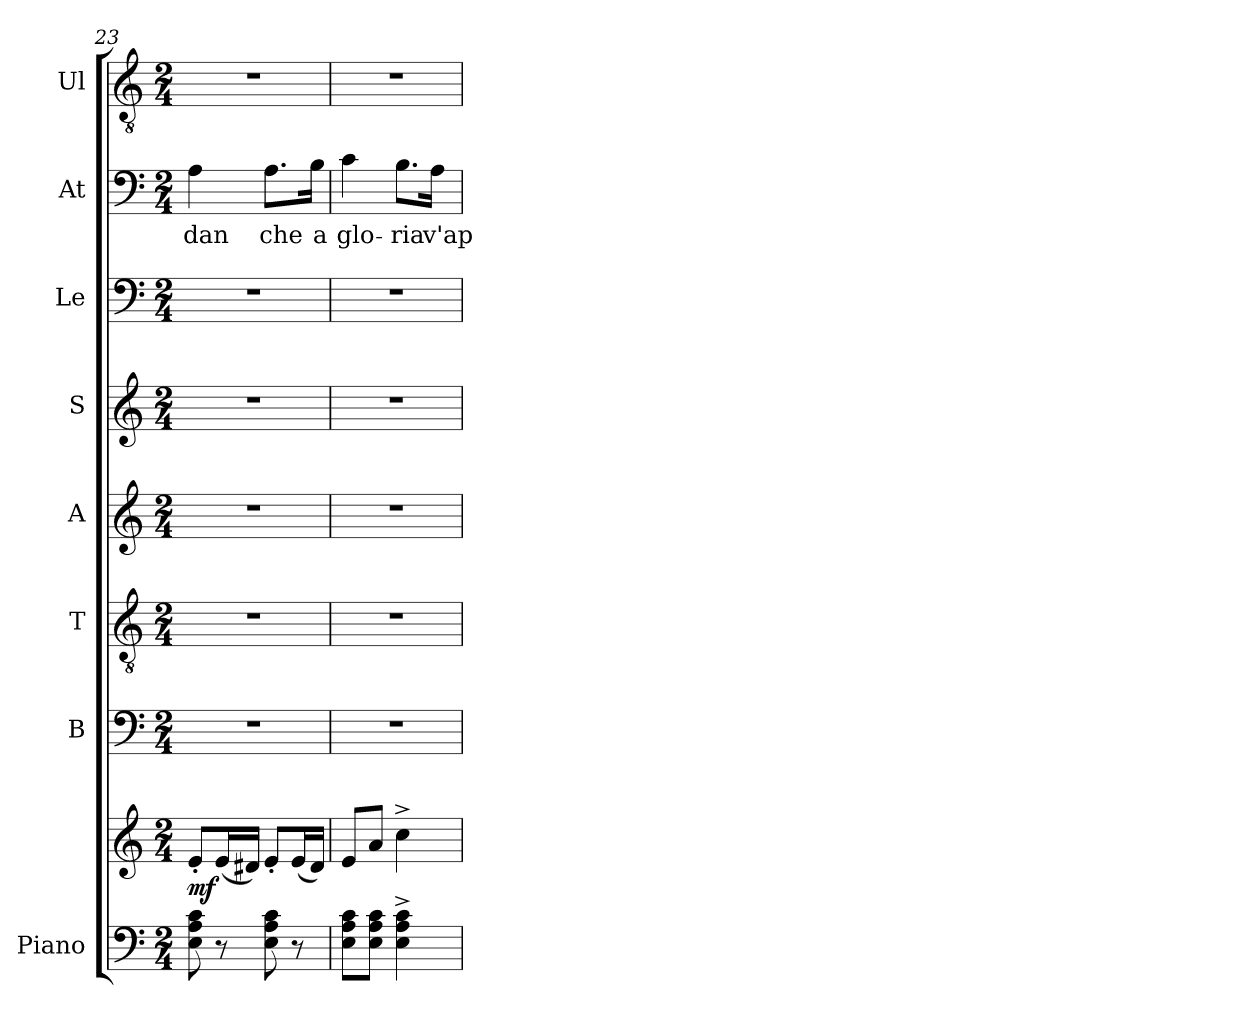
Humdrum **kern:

**kern	**kern	**dynam	**kern	**kern	**kern	**kern	**kern	**kern	**text	**kern
*part8	*part8	*part8	*part7	*part6	*part5	*part4	*part3	*part2	*part2	*part1
*staff9	*staff8	*staff8/9	*staff7	*staff6	*staff5	*staff4	*staff3	*staff2	*staff2	*staff1
*I"Piano	*	*	*I"B	*I"T	*I"A	*I"S	*I"Le	*I"At	*	*I"Ul
*I'Pno	*	*	*I'B	*I'T	*I'A	*I'S	*I'Le	*I'At	*	*I'Ul
*clefF4	*clefG2	*	*clefF4	*clefGv2	*clefG2	*clefG2	*clefF4	*clefF4	*	*clefGv2
*k[]	*k[]	*	*k[]	*k[]	*k[]	*k[]	*k[]	*k[]	*	*k[]
*M2/4	*M2/4	*	*M2/4	*M2/4	*M2/4	*M2/4	*M2/4	*M2/4	*	*M2/4
=23	=23	=23	=23	=23	=23	=23	=23	=23	=23	=23
!	!	!LO:DY:b	!	!	!	!	!	!	!LO:LY:b	!
8E\ 8A\ 8c\	8e'/L	mf	2r	2r	2r	2r	2r	4A\	-dan	2r
8r	(<16e/L	.	.	.	.	.	.	.	.	.
.	16d#X/JJ)	.	.	.	.	.	.	.	.	.
!	!	!	!	!	!	!	!	!	!LO:LY:b	!
8E\ 8A\ 8c\	8e'/L	.	.	.	.	.	.	8.A\L	che	.
8r	(<16e/L	.	.	.	.	.	.	.	.	.
!	!	!	!	!	!	!	!	!	!LO:LY:b	!
.	16d#/JJ)	.	.	.	.	.	.	16B\Jk	a	.
=24	=24	=24	=24	=24	=24	=24	=24	=24	=24	=24
!	!	!	!	!	!	!	!	!	!LO:LY:b	!
8E\ 8A\ 8c\L	8e/L	.	2r	2r	2r	2r	2r	4c\	glo-	2r
8E\ 8A\ 8c\J	8a/J	.	.	.	.	.	.	.	.	.
!	!	!	!	!	!	!	!	!	!LO:LY:b	!
4E\^ 4A\^ 4c\^	4cc^\	.	.	.	.	.	.	8.B\L	-ria	.
!	!	!	!	!	!	!	!	!	!LO:LY:b	!
.	.	.	.	.	.	.	.	16A\Jk	v'ap-	.
=	=	=	=	=	=	=	=	=	=	=
*-	*-	*-	*-	*-	*-	*-	*-	*-	*-	*-
